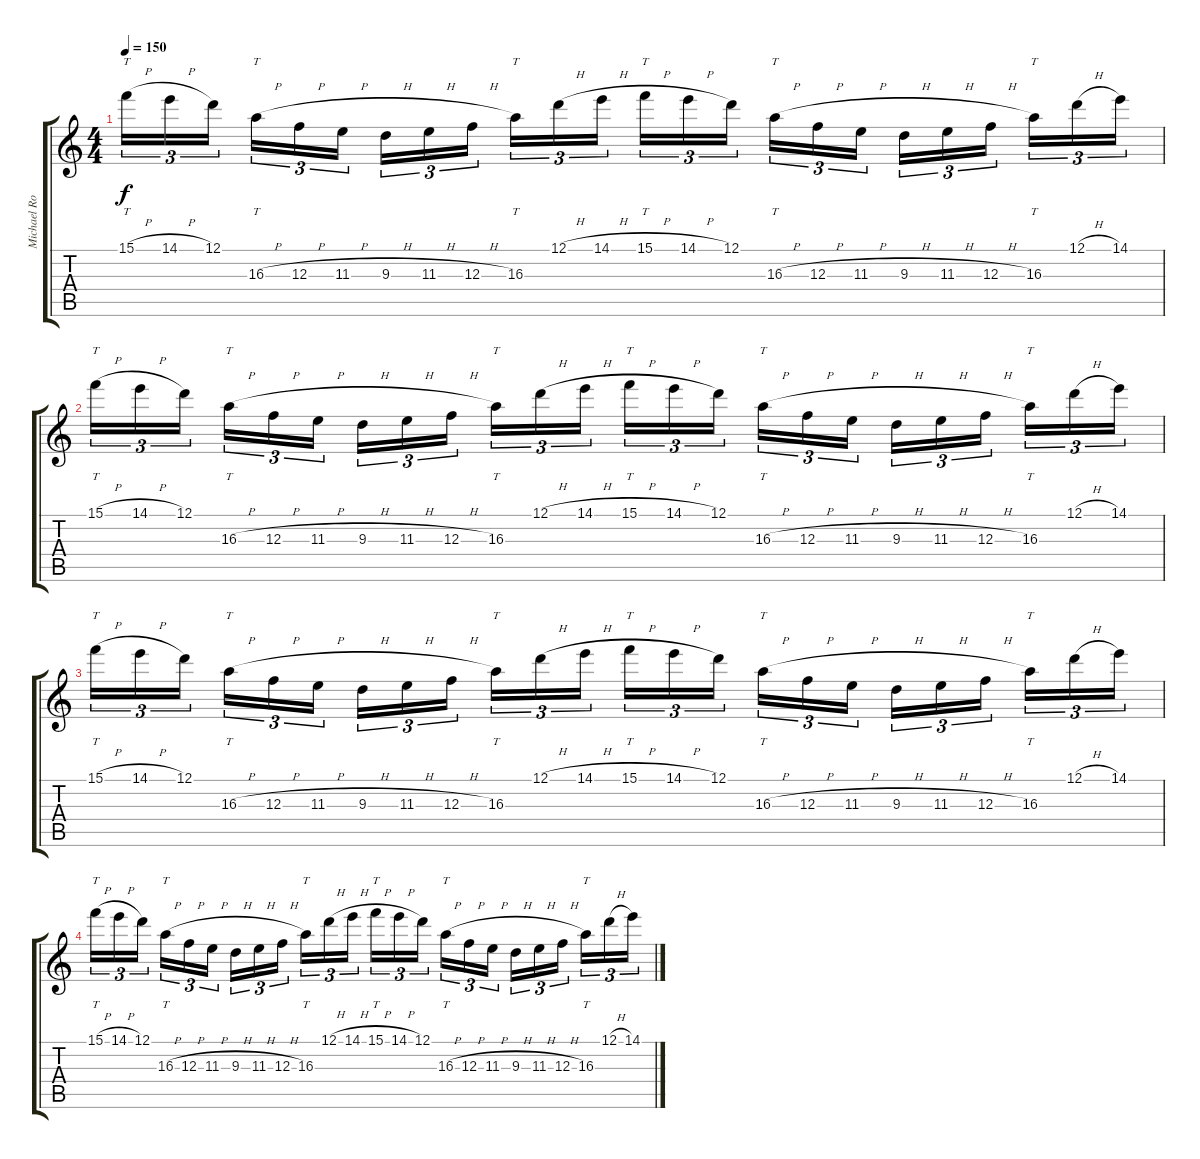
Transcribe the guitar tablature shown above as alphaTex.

\track ("Michael Romeo" "Michael Ro") {instrument distortionguitar}
\staff {score tabs}
\tuning (D4 A3 F3 C3 G2 D2) {hide}
\ts (4 4)
\tempo 150
\clef g2
\ks c
15.1{h}.16{tt tu (3 2) dy f} 14.1{h}.16{tu (3 2)} 12.1.16{tu (3 2)} 16.3{h}.16{tt tu (3 2)} 12.3{h}.16{tu (3 2)} 11.3{h}.16{tu (3 2)} 9.3{h}.16{tu (3 2)} 11.3{h}.16{tu (3 2)} 12.3{h}.16{tu (3 2)} 16.3.16{tt tu (3 2)} 12.1{h}.16{tu (3 2)} 14.1{h}.16{tu (3 2)} 15.1{h}.16{tt tu (3 2)} 14.1{h}.16{tu (3 2)} 12.1.16{tu (3 2)} 16.3{h}.16{tt tu (3 2)} 12.3{h}.16{tu (3 2)} 11.3{h}.16{tu (3 2)} 9.3{h}.16{tu (3 2)} 11.3{h}.16{tu (3 2)} 12.3{h}.16{tu (3 2)} 16.3.16{tt tu (3 2)} 12.1{h}.16{tu (3 2)} 14.1.16{tu (3 2)} |
15.1{h}.16{tt tu (3 2)} 14.1{h}.16{tu (3 2)} 12.1.16{tu (3 2)} 16.3{h}.16{tt tu (3 2)} 12.3{h}.16{tu (3 2)} 11.3{h}.16{tu (3 2)} 9.3{h}.16{tu (3 2)} 11.3{h}.16{tu (3 2)} 12.3{h}.16{tu (3 2)} 16.3.16{tt tu (3 2)} 12.1{h}.16{tu (3 2)} 14.1{h}.16{tu (3 2)} 15.1{h}.16{tt tu (3 2)} 14.1{h}.16{tu (3 2)} 12.1.16{tu (3 2)} 16.3{h}.16{tt tu (3 2)} 12.3{h}.16{tu (3 2)} 11.3{h}.16{tu (3 2)} 9.3{h}.16{tu (3 2)} 11.3{h}.16{tu (3 2)} 12.3{h}.16{tu (3 2)} 16.3.16{tt tu (3 2)} 12.1{h}.16{tu (3 2)} 14.1.16{tu (3 2)} |
15.1{h}.16{tt tu (3 2)} 14.1{h}.16{tu (3 2)} 12.1.16{tu (3 2)} 16.3{h}.16{tt tu (3 2)} 12.3{h}.16{tu (3 2)} 11.3{h}.16{tu (3 2)} 9.3{h}.16{tu (3 2)} 11.3{h}.16{tu (3 2)} 12.3{h}.16{tu (3 2)} 16.3.16{tt tu (3 2)} 12.1{h}.16{tu (3 2)} 14.1{h}.16{tu (3 2)} 15.1{h}.16{tt tu (3 2)} 14.1{h}.16{tu (3 2)} 12.1.16{tu (3 2)} 16.3{h}.16{tt tu (3 2)} 12.3{h}.16{tu (3 2)} 11.3{h}.16{tu (3 2)} 9.3{h}.16{tu (3 2)} 11.3{h}.16{tu (3 2)} 12.3{h}.16{tu (3 2)} 16.3.16{tt tu (3 2)} 12.1{h}.16{tu (3 2)} 14.1.16{tu (3 2)} |
15.1{h}.16{tt tu (3 2)} 14.1{h}.16{tu (3 2)} 12.1.16{tu (3 2)} 16.3{h}.16{tt tu (3 2)} 12.3{h}.16{tu (3 2)} 11.3{h}.16{tu (3 2)} 9.3{h}.16{tu (3 2)} 11.3{h}.16{tu (3 2)} 12.3{h}.16{tu (3 2)} 16.3.16{tt tu (3 2)} 12.1{h}.16{tu (3 2)} 14.1{h}.16{tu (3 2)} 15.1{h}.16{tt tu (3 2)} 14.1{h}.16{tu (3 2)} 12.1.16{tu (3 2)} 16.3{h}.16{tt tu (3 2)} 12.3{h}.16{tu (3 2)} 11.3{h}.16{tu (3 2)} 9.3{h}.16{tu (3 2)} 11.3{h}.16{tu (3 2)} 12.3{h}.16{tu (3 2)} 16.3.16{tt tu (3 2)} 12.1{h}.16{tu (3 2)} 14.1.16{tu (3 2)}
